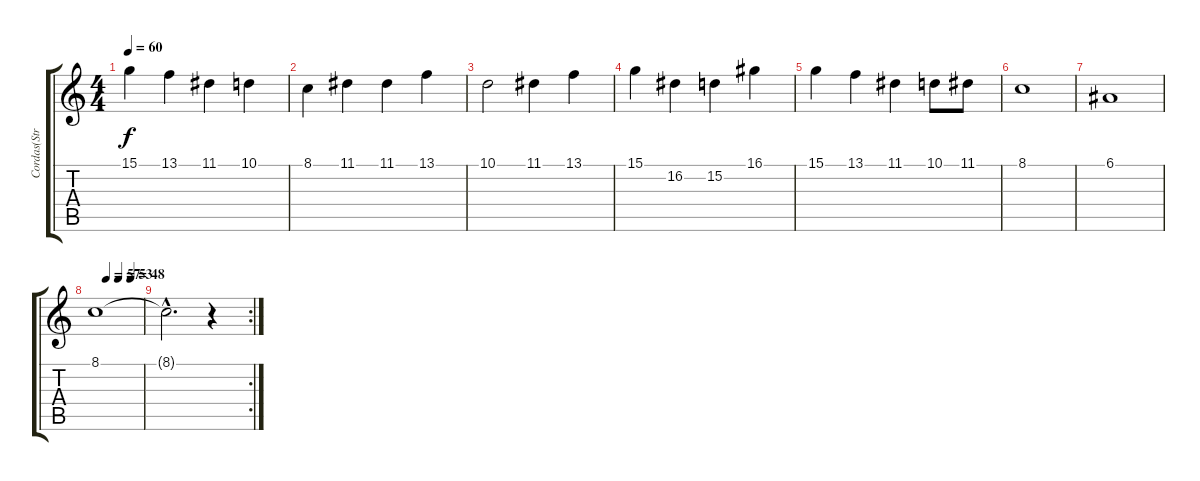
\track ("Cordas(Strings)1" "Cordas(Str") {instrument stringensemble2}
\staff {score tabs}
\tuning (E4 B3 G3 D3 A2 E2) {hide}
\ts (4 4)
\tempo 60
\clef g2
\ks c
15.1.4{dy f} 13.1.4 11.1.4 10.1.4 |
8.1.4 11.1.4 11.1.4 13.1.4 |
10.1.2 11.1.4 13.1.4 |
15.1.4 16.2.4 15.2.4 16.1.4 |
15.1.4 13.1.4 11.1.4 10.1.8 11.1.8 |
8.1.1 |
6.1.1 |
\tempo (57 0.25)
\tempo (53 0.5)
\tempo (48 0.75)
8.1.1{volume 8} |
\rc 2
8.1{hac t}.2{d} r.4
